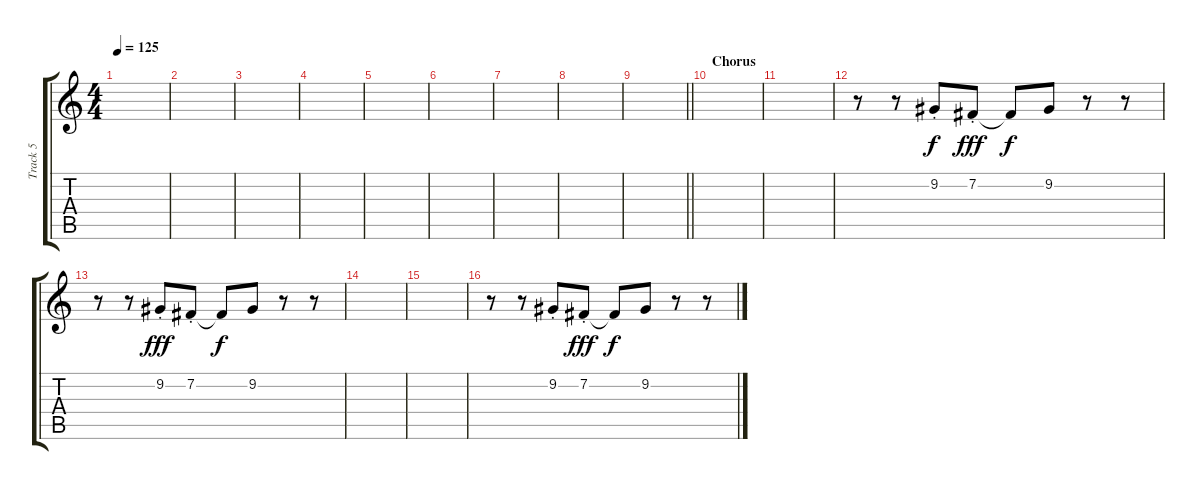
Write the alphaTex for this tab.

\track ("Track 5" "Track 5") {instrument clarinet}
\staff {score tabs}
\tuning (E4 B3 G3 D3 A2 E2) {hide}
\ts (4 4)
\tempo 125
\clef g2
\ks c
|
|
|
|
|
|
|
|
\barLineRight lightlight
|
\section ("" "Chorus ")
|
|
r.8 r.8 9.2{st}.8{dy f} 7.2{st}.8{dy fff} 7.2{t}.8{dy f} 9.2.8 r.8 r.8 |
r.8 r.8 9.2{st}.8{dy fff} 7.2{st}.8 7.2{t}.8{dy f} 9.2.8 r.8 r.8 |
|
|
r.8 r.8 9.2{st}.8 7.2{st}.8{dy fff} 7.2{t}.8{dy f} 9.2.8 r.8 r.8
